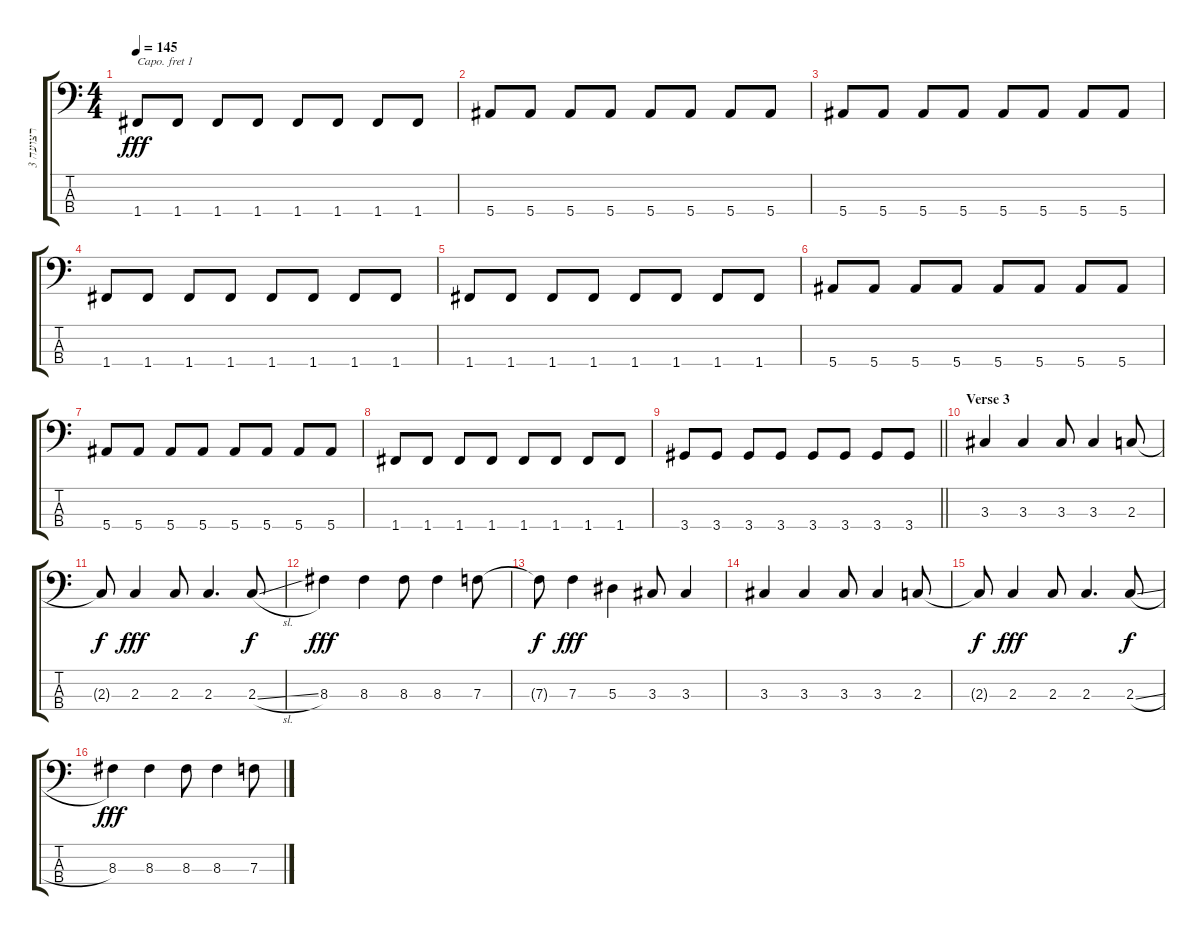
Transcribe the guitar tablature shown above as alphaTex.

\track ("רצועה 3" "רצועה 3") {instrument electricbassfinger}
\staff {score tabs}
\capo 1
\tuning (G2 D2 A1 E1) {hide}
\ts (4 4)
\tempo 145
\clef f4
\ks c
1.4.8{dy fff} 1.4.8 1.4.8 1.4.8 1.4.8 1.4.8 1.4.8 1.4.8 |
5.4.8 5.4.8 5.4.8 5.4.8 5.4.8 5.4.8 5.4.8 5.4.8 |
5.4.8 5.4.8 5.4.8 5.4.8 5.4.8 5.4.8 5.4.8 5.4.8 |
1.4.8 1.4.8 1.4.8 1.4.8 1.4.8 1.4.8 1.4.8 1.4.8 |
1.4.8 1.4.8 1.4.8 1.4.8 1.4.8 1.4.8 1.4.8 1.4.8 |
5.4.8 5.4.8 5.4.8 5.4.8 5.4.8 5.4.8 5.4.8 5.4.8 |
5.4.8 5.4.8 5.4.8 5.4.8 5.4.8 5.4.8 5.4.8 5.4.8 |
1.4.8 1.4.8 1.4.8 1.4.8 1.4.8 1.4.8 1.4.8 1.4.8 |
\barLineRight lightlight
3.4.8 3.4.8 3.4.8 3.4.8 3.4.8 3.4.8 3.4.8 3.4.8 |
\section ("" "Verse 3")
3.3.4 3.3.4 3.3.8 3.3.4 2.3.8 |
2.3{t}.8{dy f} 2.3.4{dy fff} 2.3.8 2.3.4{d} 2.3{sl}.8{dy f} |
8.3.4{dy fff} 8.3.4 8.3.8 8.3.4 7.3.8 |
7.3{t}.8{dy f} 7.3.4{dy fff} 5.3.4 3.3.8 3.3.4 |
3.3.4 3.3.4 3.3.8 3.3.4 2.3.8 |
2.3{t}.8{dy f} 2.3.4{dy fff} 2.3.8 2.3.4{d} 2.3{sl}.8{dy f} |
8.3.4{dy fff} 8.3.4 8.3.8 8.3.4 7.3.8
